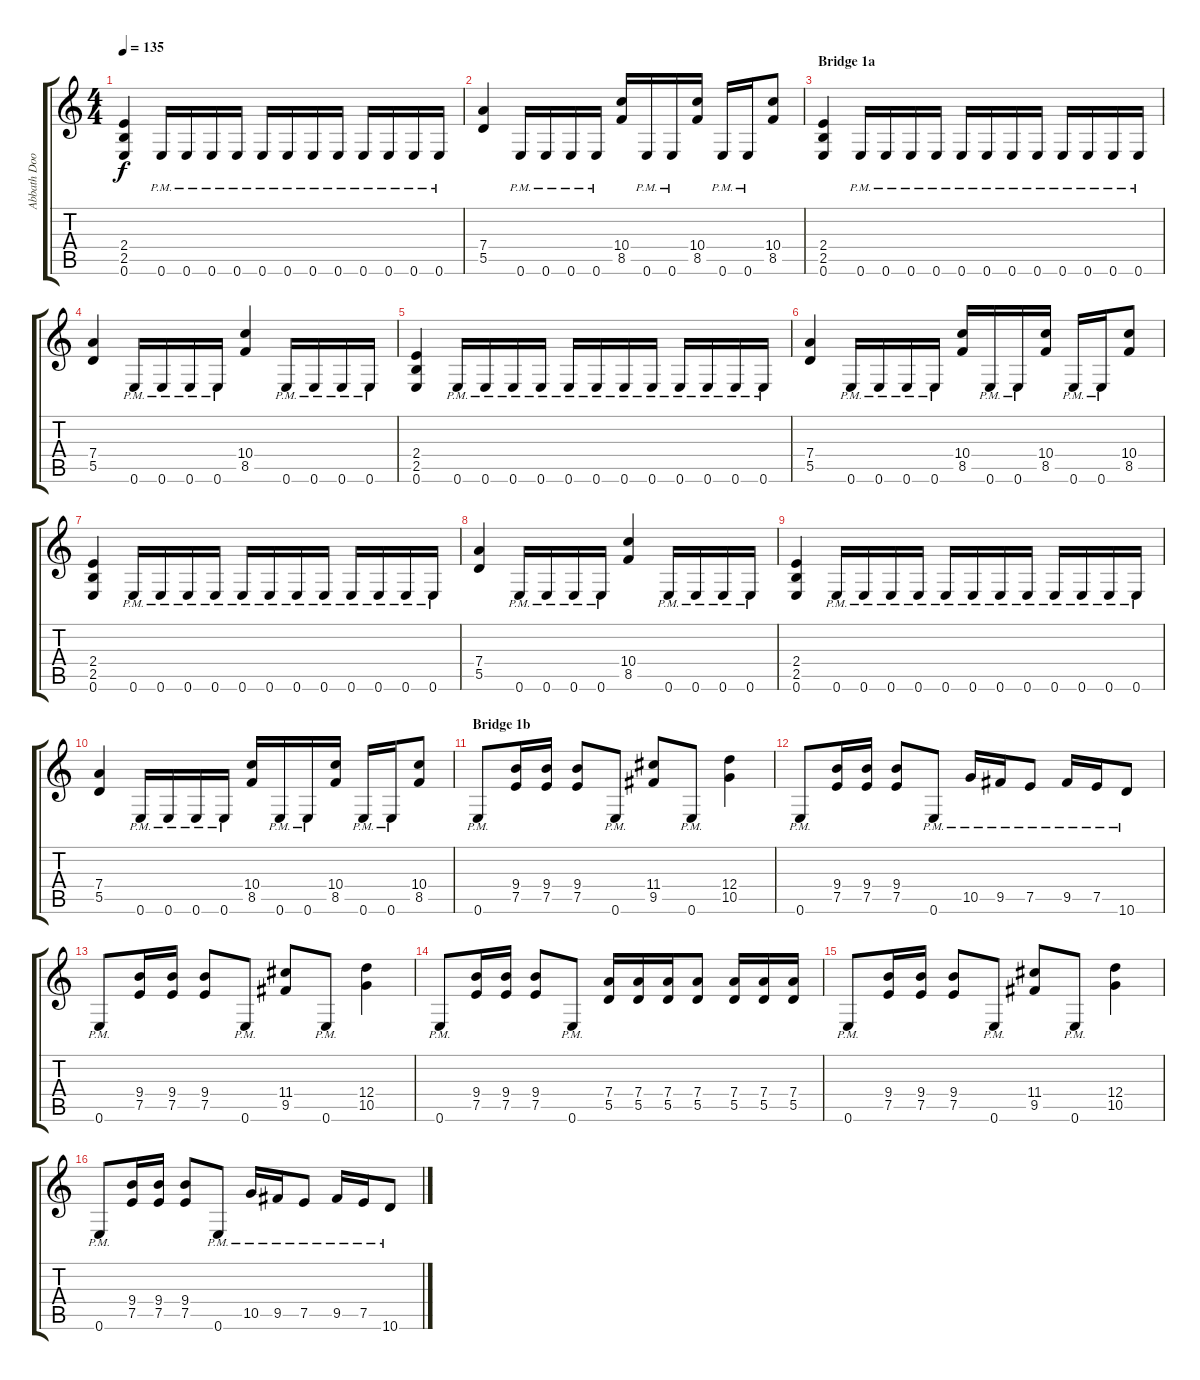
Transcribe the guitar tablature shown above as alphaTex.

\track ("Abbath Doom Occulta (Guitar)" "Abbath Doo") {instrument distortionguitar}
\staff {score tabs}
\tuning (E4 B3 G3 D3 A2 E2) {hide}
\ts (4 4)
\tempo 135
\clef g2
\ks c
(2.4 2.5 0.6).4{dy f} 0.6{pm}.16 0.6{pm}.16 0.6{pm}.16 0.6{pm}.16 0.6{pm}.16 0.6{pm}.16 0.6{pm}.16 0.6{pm}.16 0.6{pm}.16 0.6{pm}.16 0.6{pm}.16 0.6{pm}.16 |
(7.4 5.5).4 0.6{pm}.16 0.6{pm}.16 0.6{pm}.16 0.6{pm}.16 (10.4 8.5).16 0.6{pm}.16 0.6{pm}.16 (10.4 8.5).16 0.6{pm}.16 0.6{pm}.16 (10.4 8.5).8 |
\section ("" "Bridge 1a")
(2.4 2.5 0.6).4 0.6{pm}.16 0.6{pm}.16 0.6{pm}.16 0.6{pm}.16 0.6{pm}.16 0.6{pm}.16 0.6{pm}.16 0.6{pm}.16 0.6{pm}.16 0.6{pm}.16 0.6{pm}.16 0.6{pm}.16 |
(7.4 5.5).4 0.6{pm}.16 0.6{pm}.16 0.6{pm}.16 0.6{pm}.16 (10.4 8.5).4 0.6{pm}.16 0.6{pm}.16 0.6{pm}.16 0.6{pm}.16 |
(2.4 2.5 0.6).4 0.6{pm}.16 0.6{pm}.16 0.6{pm}.16 0.6{pm}.16 0.6{pm}.16 0.6{pm}.16 0.6{pm}.16 0.6{pm}.16 0.6{pm}.16 0.6{pm}.16 0.6{pm}.16 0.6{pm}.16 |
(7.4 5.5).4 0.6{pm}.16 0.6{pm}.16 0.6{pm}.16 0.6{pm}.16 (10.4 8.5).16 0.6{pm}.16 0.6{pm}.16 (10.4 8.5).16 0.6{pm}.16 0.6{pm}.16 (10.4 8.5).8 |
(2.4 2.5 0.6).4 0.6{pm}.16 0.6{pm}.16 0.6{pm}.16 0.6{pm}.16 0.6{pm}.16 0.6{pm}.16 0.6{pm}.16 0.6{pm}.16 0.6{pm}.16 0.6{pm}.16 0.6{pm}.16 0.6{pm}.16 |
(7.4 5.5).4 0.6{pm}.16 0.6{pm}.16 0.6{pm}.16 0.6{pm}.16 (10.4 8.5).4 0.6{pm}.16 0.6{pm}.16 0.6{pm}.16 0.6{pm}.16 |
(2.4 2.5 0.6).4 0.6{pm}.16 0.6{pm}.16 0.6{pm}.16 0.6{pm}.16 0.6{pm}.16 0.6{pm}.16 0.6{pm}.16 0.6{pm}.16 0.6{pm}.16 0.6{pm}.16 0.6{pm}.16 0.6{pm}.16 |
(7.4 5.5).4 0.6{pm}.16 0.6{pm}.16 0.6{pm}.16 0.6{pm}.16 (10.4 8.5).16 0.6{pm}.16 0.6{pm}.16 (10.4 8.5).16 0.6{pm}.16 0.6{pm}.16 (10.4 8.5).8 |
\section ("" "Bridge 1b")
0.6{pm}.8 (9.4 7.5).16 (9.4 7.5).16 (9.4 7.5).8 0.6{pm}.8 (11.4 9.5).8 0.6{pm}.8 (12.4 10.5).4 |
0.6{pm}.8 (9.4 7.5).16 (9.4 7.5).16 (9.4 7.5).8 0.6{pm}.8 10.5{pm}.16 9.5{pm}.16 7.5{pm}.8 9.5{pm}.16 7.5{pm}.16 10.6{pm}.8 |
0.6{pm}.8 (9.4 7.5).16 (9.4 7.5).16 (9.4 7.5).8 0.6{pm}.8 (11.4 9.5).8 0.6{pm}.8 (12.4 10.5).4 |
0.6{pm}.8 (9.4 7.5).16 (9.4 7.5).16 (9.4 7.5).8 0.6{pm}.8 (7.4 5.5).16 (7.4 5.5).16 (7.4 5.5).16 (7.4 5.5).8 (7.4 5.5).16 (7.4 5.5).16 (7.4 5.5).16 |
0.6{pm}.8 (9.4 7.5).16 (9.4 7.5).16 (9.4 7.5).8 0.6{pm}.8 (11.4 9.5).8 0.6{pm}.8 (12.4 10.5).4 |
0.6{pm}.8 (9.4 7.5).16 (9.4 7.5).16 (9.4 7.5).8 0.6{pm}.8 10.5{pm}.16 9.5{pm}.16 7.5{pm}.8 9.5{pm}.16 7.5{pm}.16 10.6{pm}.8
